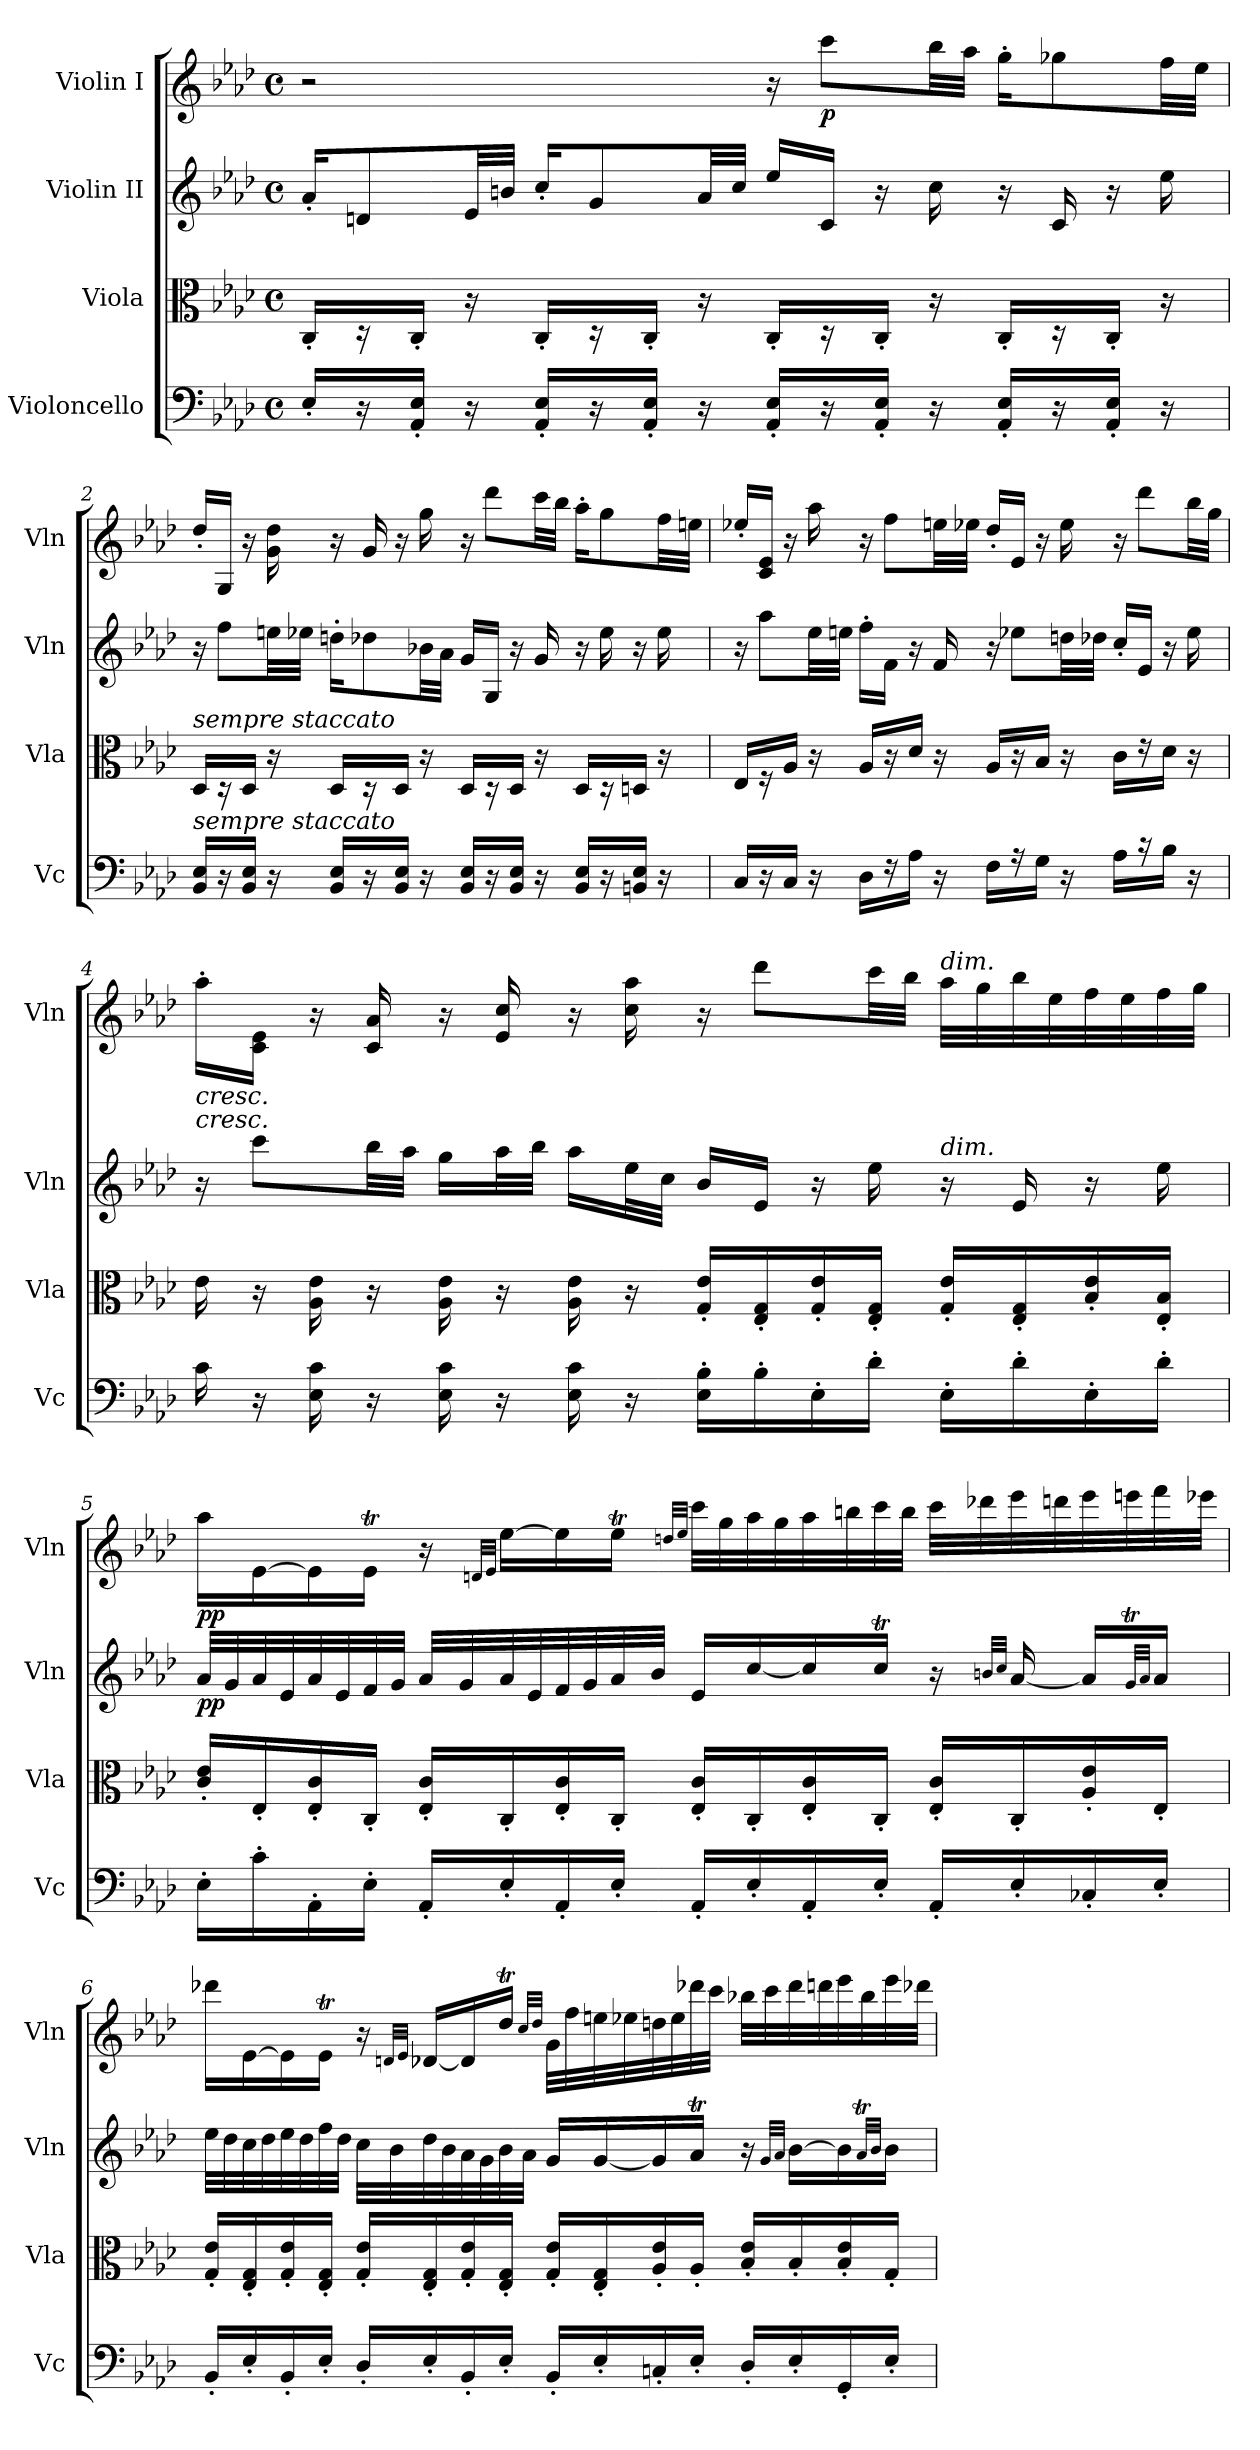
**kern	**kern	**kern	**dynam	**kern	**dynam
*part4	*part3	*part2	*part2	*part1	*part1
*staff4	*staff3	*staff2	*staff2	*staff1	*staff1
*I"Violoncello	*I"Viola	*I"Violin II	*	*I"Violin I	*
*I'Vc	*I'Vla	*I'Vln	*	*I'Vln	*
*clefF4	*clefC3	*clefG2	*	*clefG2	*
*k[b-e-a-d-]	*k[b-e-a-d-]	*k[b-e-a-d-]	*	*k[b-e-a-d-]	*
*M4/4	*M4/4	*M4/4	*	*M4/4	*
*met(c)	*met(c)	*met(c)	*	*met(c)	*
=1	=1	=1	=1	=1	=1
16E-'/LL	16C'/LL	16a-'/KL	.	2r	.
16r	16r	8dn/	.	.	.
16AA-/' 16E-/'JJ	16C'/JJ	.	.	.	.
16r	16r	32e-/LL	.	.	.
.	.	32bn/JJJ	.	.	.
16AA-/' 16E-/'LL	16C'/LL	16cc'/KL	.	.	.
16r	16r	8g/	.	.	.
16AA-/' 16E-/'JJ	16C'/JJ	.	.	.	.
16r	16r	32a-/LL	.	.	.
.	.	32cc/JJJ	.	.	.
16AA-/' 16E-/'LL	16C'/LL	16ee-/LL	.	16r	.
!	!	!	!	!	!LO:DY:b
16r	16r	16c/JJ	.	8ccc\L	p
16AA-/' 16E-/'JJ	16C'/JJ	16r	.	.	.
16r	16r	16cc\	.	32bb-\LL	.
.	.	.	.	32aa-\JJJ	.
16AA-/' 16E-/'LL	16C'/LL	16r	.	16gg'\KL	.
16r	16r	16c/	.	8gg-X\	.
16AA-/' 16E-/'JJ	16C'/JJ	16r	.	.	.
16r	16r	16ee-\	.	32ff\LL	.
.	.	.	.	32ee-\JJJ	.
!!LO:LB:g=z
=2	=2	=2	=2	=2	=2
!	!LO:TX:a:i:t=sempre staccato	!	!	!	!
!LO:TX:a:i:t=sempre staccato	!	!	!	!	!
16BB-/ 16E-/LL	16D-/LL	16r	.	16dd-'/LL	.
16r	16r	8ff\L	.	16G/JJ	.
16BB-/ 16E-/JJ	16D-/JJ	.	.	16r	.
16r	16r	32een\LL	.	16g\ 16dd-\	.
.	.	32ee-X\JJJ	.	.	.
16BB-/ 16E-/LL	16D-/LL	16ddn'\KL	.	16r	.
16r	16r	8dd-X\	.	16g/	.
16BB-/ 16E-/JJ	16D-/JJ	.	.	16r	.
16r	16r	32b-X\LL	.	16gg\	.
.	.	32a-\JJJ	.	.	.
16BB-/ 16E-/LL	16D-/LL	16g/LL	.	16r	.
16r	16r	16G/JJ	.	8ddd-\L	.
16BB-/ 16E-/JJ	16D-/JJ	16r	.	.	.
16r	16r	16g/	.	32ccc\LL	.
.	.	.	.	32bb-\JJJ	.
16BB-/ 16E-/LL	16D-/LL	16r	.	16aa-'\KL	.
16r	16r	16ee-\	.	8gg\	.
16BBn/ 16E-/JJ	16Dn/JJ	16r	.	.	.
16r	16r	16ee-\	.	32ff\LL	.
.	.	.	.	32een\JJJ	.
=3	=3	=3	=3	=3	=3
16C/LL	16E-/LL	16r	.	16ee-X'/LL	.
16r	16r	8aa-\L	.	16c/ 16e-/JJ	.
16C/JJ	16A-/JJ	.	.	16r	.
16r	16r	32ee-\LL	.	16aa-\	.
.	.	32een\JJJ	.	.	.
16D-\LL	16A-/LL	16ff'\LL	.	16r	.
16r	16r	16f\JJ	.	8ff\L	.
16A-\JJ	16d-/JJ	16r	.	.	.
16r	16r	16f/	.	32een\LL	.
.	.	.	.	32ee-X\JJJ	.
16F\LL	16A-/LL	16r	.	16dd-'/LL	.
16r	16r	8ee-X\L	.	16e-/JJ	.
16G\JJ	16B-/JJ	.	.	16r	.
16r	16r	32ddn\LL	.	16ee-\	.
.	.	32dd-X\JJJ	.	.	.
16A-\LL	16c\LL	16cc'/LL	.	16r	.
16r	16r	16e-/JJ	.	8ddd-\L	.
16B-\JJ	16d-\JJ	16r	.	.	.
16r	16r	16ee-\	.	32bb-\LL	.
.	.	.	.	32gg\JJJ	.
!!LO:PB:g=z
=4	=4	=4	=4	=4	=4
!	!	!LO:TX:a:i:t=cresc.	!	!	!
!	!	!LO:TX:a:i:t=cresc.	!	!	!
16c\	16e-\	16r	.	16aa-'\LL	.
16r	16r	8ccc\L	.	16c\ 16e-\JJ	.
16E-\ 16c\	16A-\ 16e-\	.	.	16r	.
16r	16r	32bb-\LL	.	16c/ 16a-/	.
.	.	32aa-\JJJ	.	.	.
16E-\ 16c\	16A-\ 16e-\	16gg\LL	.	16r	.
16r	16r	32aa-\L	.	16e-/ 16cc/	.
.	.	32bb-\JJJ	.	.	.
16E-\ 16c\	16A-\ 16e-\	16aa-\LL	.	16r	.
16r	16r	32ee-\L	.	16cc\ 16aa-\	.
.	.	32cc\JJJ	.	.	.
16E-\' 16B-\'LL	16G/' 16e-/'LL	16b-/LL	.	16r	.
16B-'\	16E-/' 16G/'	16e-/JJ	.	8ddd-\L	.
16E-'\	16G/' 16e-/'	16r	.	.	.
16d-'\JJ	16E-/' 16G/'JJ	16ee-\	.	32ccc\LL	.
.	.	.	.	32bb-\JJJ	.
!	!	!	!	!LO:TX:a:i:t=dim.	!
!	!	!LO:TX:a:i:t=dim.	!	!	!
16E-'\LL	16G/' 16e-/'LL	16r	.	32aa-\LLL	.
.	.	.	.	32gg\	.
16d-'\	16E-/' 16G/'	16e-/	.	32bb-\	.
.	.	.	.	32ee-\	.
16E-'\	16B-/' 16e-/'	16r	.	32ff\	.
.	.	.	.	32ee-\	.
16d-'\JJ	16E-/' 16B-/'JJ	16ee-\	.	32ff\	.
.	.	.	.	32gg\JJJ	.
!!LO:LB:g=z
=5	=5	=5	=5	=5	=5
!	!	!	!LO:DY:b	!	!LO:DY:b
16E-'\LL	16c/' 16e-/'LL	32a-/LLL	pp	16aa-\LL	pp
.	.	32g/	.	.	.
16c'\	16E-'/	32a-/	.	[16e-\	.
.	.	32e-/	.	.	.
16AA-'\	16E-/' 16c/'	32a-/	.	16e-\]	.
.	.	32e-/	.	.	.
16E-'\JJ	16C'/JJ	32f/	.	16e-T\JJ	.
.	.	32g/JJJ	.	.	.
16AA-'/LL	16E-/' 16c/'LL	32a-/LLL	.	16r	.
.	.	32g/	.	.	.
.	.	.	.	32qdn/LLL	.
.	.	.	.	32qe-/JJJ	.
16E-'/	16C'/	32a-/	.	[16ee-\LL	.
.	.	32e-/	.	.	.
16AA-'/	16E-/' 16c/'	32f/	.	16ee-\]	.
.	.	32g/	.	.	.
16E-'/JJ	16C'/JJ	32a-/	.	16ee-T\JJ	.
.	.	32b-/JJJ	.	.	.
.	.	.	.	32qddn/LLL	.
.	.	.	.	32qee-/JJJ	.
16AA-'/LL	16E-/' 16c/'LL	16e-/LL	.	32ccc\LLL	.
.	.	.	.	32gg\	.
16E-'/	16C'/	[16cc/	.	32aa-\	.
.	.	.	.	32gg\	.
16AA-'/	16E-/' 16c/'	16cc/]	.	32aa-\	.
.	.	.	.	32bbn\	.
16E-'/JJ	16C'/JJ	16cct/JJ	.	32ccc\	.
.	.	.	.	32bb\JJJ	.
16AA-'/LL	16E-/' 16c/'LL	16r	.	32ccc\LLL	.
.	.	.	.	32ddd-X\	.
.	.	32qbn/LLL	.	.	.
.	.	32qcc/JJJ	.	.	.
16E-'/	16C'/	[16a-/	.	32eee-\	.
.	.	.	.	32dddn\	.
16C-X'/	16A-/' 16e-/'	16a-/LL]	.	32eee-\	.
.	.	.	.	32eeen\	.
.	.	32qgt/LLL	.	.	.
.	.	32qa-/JJJ	.	.	.
16E-'/JJ	16E-'/JJ	16a-/JJ	.	32fff\	.
.	.	.	.	32eee-X\JJJ	.
!!LO:PB:g=z
=6	=6	=6	=6	=6	=6
16BB-'/LL	16G/' 16e-/'LL	32ee-\LLL	.	16ddd-X\LL	.
.	.	32dd-\	.	.	.
16E-'/	16E-/' 16G/'	32cc\	.	[16e-\	.
.	.	32dd-\	.	.	.
16BB-'/	16G/' 16e-/'	32ee-\	.	16e-\]	.
.	.	32dd-\	.	.	.
16E-'/JJ	16E-/' 16G/'JJ	32ff\	.	16e-T\JJ	.
.	.	32dd-\JJJ	.	.	.
16D-'/LL	16G/' 16e-/'LL	32cc\LLL	.	16r	.
.	.	32b-\	.	.	.
.	.	.	.	32qdn/LLL	.
.	.	.	.	32qe-/JJJ	.
16E-'/	16E-/' 16G/'	32dd-\	.	[16d-X/LL	.
.	.	32b-\	.	.	.
16BB-'/	16G/' 16e-/'	32a-\	.	16d-/]	.
.	.	32g\	.	.	.
16E-'/JJ	16E-/' 16G/'JJ	32b-\	.	16dd-T/JJ	.
.	.	32a-\JJJ	.	.	.
.	.	.	.	32qcc/LLL	.
.	.	.	.	32qdd-/JJJ	.
16BB-'/LL	16G/' 16e-/'LL	16g/LL	.	32g\LLL	.
.	.	.	.	32ff\	.
16E-'/	16E-/' 16G/'	[16g/	.	32een\	.
.	.	.	.	32ee-X\	.
16Cn'/	16A-/' 16e-/'	16g/]	.	32ddn\	.
.	.	.	.	32ee-\	.
16E-'/JJ	16A-'/JJ	16a-T/JJ	.	32ddd-X\	.
.	.	.	.	32ccc\JJJ	.
16D-'/LL	16B-/' 16e-/'LL	16r	.	32bb-X\LLL	.
.	.	.	.	32ccc\	.
.	.	32qg/LLL	.	.	.
.	.	32qa-/JJJ	.	.	.
16E-'/	16B-'/	[16b-\LL	.	32ddd-\	.
.	.	.	.	32dddn\	.
16GG'/	16B-/' 16e-/'	16b-\]	.	32eee-\	.
.	.	.	.	32bb-\	.
.	.	32qa-T/LLL	.	.	.
.	.	32qb-/JJJ	.	.	.
16E-'/JJ	16G'/JJ	16b-\JJ	.	32eee-\	.
.	.	.	.	32ddd-X\JJJ	.
=	=	=	=	=	=
*-	*-	*-	*-	*-	*-
